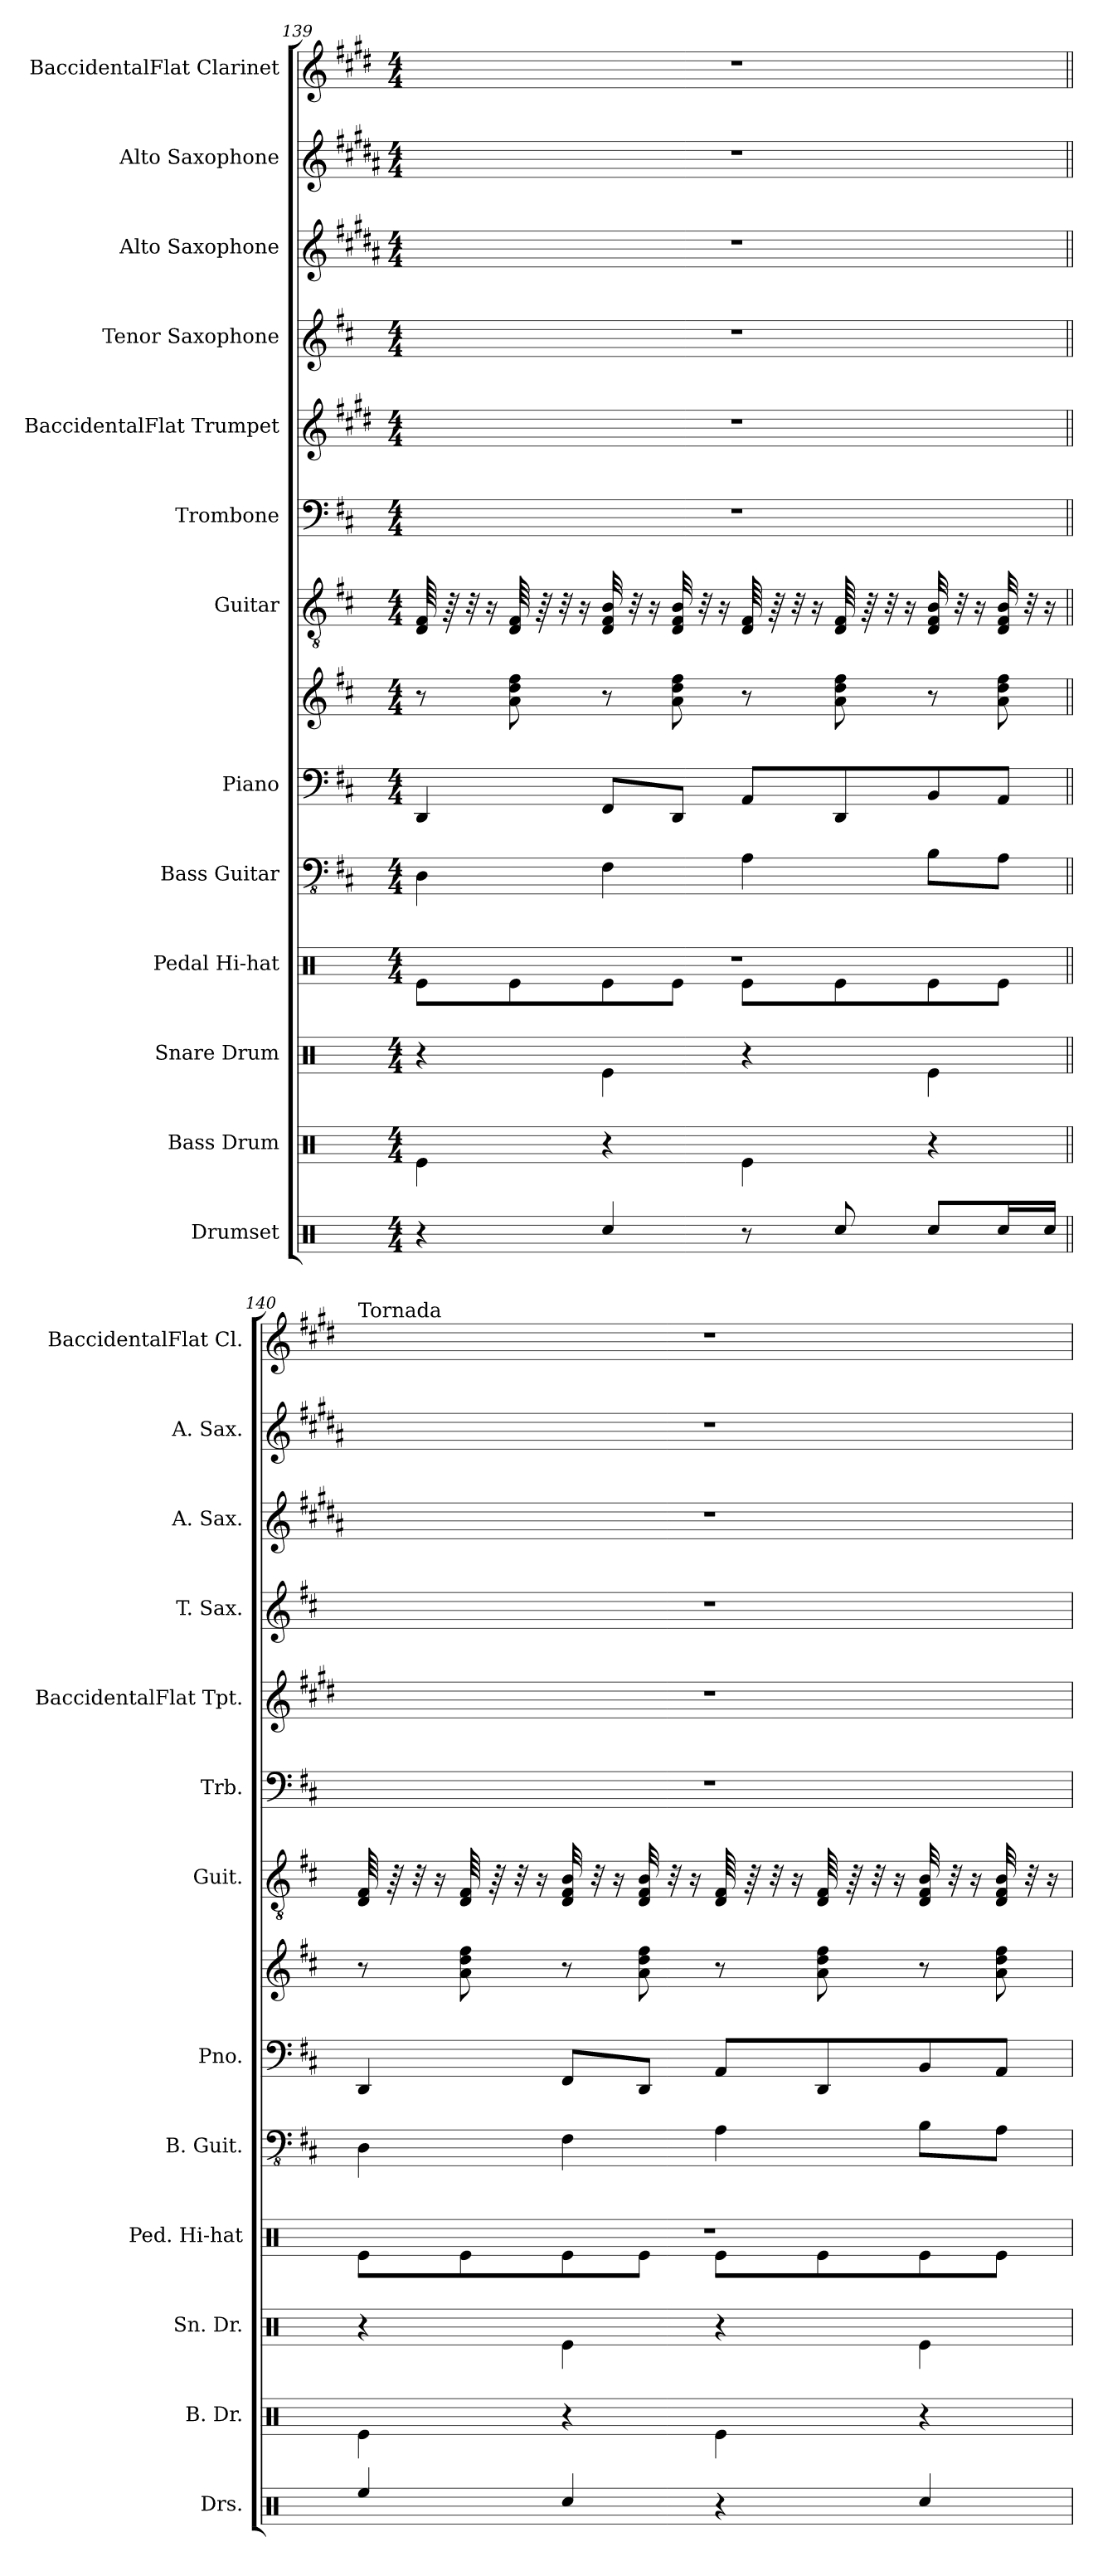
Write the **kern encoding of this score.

**kern	**kern	**kern	**kern	**kern	**kern	**kern	**kern	**kern	**kern	**kern	**kern	**kern	**kern
*part13	*part12	*part11	*part10	*part9	*part8	*part8	*part7	*part6	*part5	*part4	*part3	*part2	*part1
*staff14	*staff13	*staff12	*staff11	*staff10	*staff9	*staff8	*staff7	*staff6	*staff5	*staff4	*staff3	*staff2	*staff1
*I"Drumset	*I"Bass Drum	*I"Snare Drum	*I"Pedal Hi-hat	*I"Bass Guitar	*I"Piano	*	*I"Guitar	*I"Trombone	*I"BaccidentalFlat Trumpet	*I"Tenor Saxophone	*I"Alto Saxophone	*I"Alto Saxophone	*I"BaccidentalFlat Clarinet
*I'Drs.	*I'B. Dr.	*I'Sn. Dr.	*I'Ped. Hi-hat	*I'B. Guit.	*I'Pno.	*	*I'Guit.	*I'Trb.	*I'BaccidentalFlat Tpt.	*I'T. Sax.	*I'A. Sax.	*I'A. Sax.	*I'BaccidentalFlat Cl.
!!LO:PB:g=z
*clefX	*clefX	*clefX	*clefX	*clefFv4	*clefF4	*clefG2	*clefGv2	*clefF4	*clefG2	*clefG2	*clefG2	*clefG2	*clefG2
*	*	*	*	*	*	*	*	*	*ITrd1c2	*ITrd8c14	*ITrd5c9	*ITrd5c9	*ITrd1c2
*k[]	*k[]	*k[]	*k[]	*k[f#c#]	*k[f#c#]	*k[f#c#]	*k[f#c#]	*k[f#c#]	*k[f#c#]	*k[f#c#]	*k[f#c#]	*k[f#c#]	*k[f#c#]
*M4/4	*M4/4	*M4/4	*M4/4	*M4/4	*M4/4	*M4/4	*M4/4	*M4/4	*M4/4	*M4/4	*M4/4	*M4/4	*M4/4
=139	=139	=139	=139	=139	=139	=139	=139	=139	=139	=139	=139	=139	=139
*	*	*	*^	*	*	*	*	*	*	*	*	*	*
4r	4Re\	4r	1r	8Re\L	4DD\	4DD/	8r	64D/ 64F#/	1r	1r	1r	1r	1r	1r
.	.	.	.	.	.	.	.	64r	.	.	.	.	.	.
.	.	.	.	.	.	.	.	32r	.	.	.	.	.	.
.	.	.	.	.	.	.	.	16r	.	.	.	.	.	.
.	.	.	.	8Re\	.	.	8a\ 8dd\ 8ff#\	64D/ 64F#/	.	.	.	.	.	.
.	.	.	.	.	.	.	.	64r	.	.	.	.	.	.
.	.	.	.	.	.	.	.	32r	.	.	.	.	.	.
.	.	.	.	.	.	.	.	16r	.	.	.	.	.	.
4Rcc/	4r	4Re\	.	8Re\	4FF#\	8FF#/L	8r	32D/ 32F#/ 32B/	.	.	.	.	.	.
.	.	.	.	.	.	.	.	32r	.	.	.	.	.	.
.	.	.	.	.	.	.	.	16r	.	.	.	.	.	.
.	.	.	.	8Re\J	.	8DD/J	8a\ 8dd\ 8ff#\	32D/ 32F#/ 32B/	.	.	.	.	.	.
.	.	.	.	.	.	.	.	32r	.	.	.	.	.	.
.	.	.	.	.	.	.	.	16r	.	.	.	.	.	.
8r	4Re\	4r	.	8Re\L	4AA\	8AA/L	8r	64D/ 64F#/	.	.	.	.	.	.
.	.	.	.	.	.	.	.	64r	.	.	.	.	.	.
.	.	.	.	.	.	.	.	32r	.	.	.	.	.	.
.	.	.	.	.	.	.	.	16r	.	.	.	.	.	.
8Rcc/	.	.	.	8Re\	.	8DD/	8a\ 8dd\ 8ff#\	64D/ 64F#/	.	.	.	.	.	.
.	.	.	.	.	.	.	.	64r	.	.	.	.	.	.
.	.	.	.	.	.	.	.	32r	.	.	.	.	.	.
.	.	.	.	.	.	.	.	16r	.	.	.	.	.	.
8Rcc/L	4r	4Re\	.	8Re\	8BB\L	8BB/	8r	32D/ 32F#/ 32B/	.	.	.	.	.	.
.	.	.	.	.	.	.	.	32r	.	.	.	.	.	.
.	.	.	.	.	.	.	.	16r	.	.	.	.	.	.
16Rcc/L	.	.	.	8Re\J	8AA\J	8AA/J	8a\ 8dd\ 8ff#\	32D/ 32F#/ 32B/	.	.	.	.	.	.
.	.	.	.	.	.	.	.	32r	.	.	.	.	.	.
16Rcc/JJ	.	.	.	.	.	.	.	16r	.	.	.	.	.	.
!!LO:PB:g=z
=140||	=140||	=140||	=140||	=140||	=140||	=140||	=140||	=140||	=140||	=140||	=140||	=140||	=140||	=140||
!	!	!	!	!	!	!	!	!	!	!	!	!	!	!LO:TX:a:t=Tornada
4Ree/	4Re\	4r	1r	8Re\L	4DD\	4DD/	8r	64D/ 64F#/	1r	1r	1r	1r	1r	1r
.	.	.	.	.	.	.	.	64r	.	.	.	.	.	.
.	.	.	.	.	.	.	.	32r	.	.	.	.	.	.
.	.	.	.	.	.	.	.	16r	.	.	.	.	.	.
.	.	.	.	8Re\	.	.	8a\ 8dd\ 8ff#\	64D/ 64F#/	.	.	.	.	.	.
.	.	.	.	.	.	.	.	64r	.	.	.	.	.	.
.	.	.	.	.	.	.	.	32r	.	.	.	.	.	.
.	.	.	.	.	.	.	.	16r	.	.	.	.	.	.
4Rcc/	4r	4Re\	.	8Re\	4FF#\	8FF#/L	8r	32D/ 32F#/ 32B/	.	.	.	.	.	.
.	.	.	.	.	.	.	.	32r	.	.	.	.	.	.
.	.	.	.	.	.	.	.	16r	.	.	.	.	.	.
.	.	.	.	8Re\J	.	8DD/J	8a\ 8dd\ 8ff#\	32D/ 32F#/ 32B/	.	.	.	.	.	.
.	.	.	.	.	.	.	.	32r	.	.	.	.	.	.
.	.	.	.	.	.	.	.	16r	.	.	.	.	.	.
4r	4Re\	4r	.	8Re\L	4AA\	8AA/L	8r	64D/ 64F#/	.	.	.	.	.	.
.	.	.	.	.	.	.	.	64r	.	.	.	.	.	.
.	.	.	.	.	.	.	.	32r	.	.	.	.	.	.
.	.	.	.	.	.	.	.	16r	.	.	.	.	.	.
.	.	.	.	8Re\	.	8DD/	8a\ 8dd\ 8ff#\	64D/ 64F#/	.	.	.	.	.	.
.	.	.	.	.	.	.	.	64r	.	.	.	.	.	.
.	.	.	.	.	.	.	.	32r	.	.	.	.	.	.
.	.	.	.	.	.	.	.	16r	.	.	.	.	.	.
4Rcc/	4r	4Re\	.	8Re\	8BB\L	8BB/	8r	32D/ 32F#/ 32B/	.	.	.	.	.	.
.	.	.	.	.	.	.	.	32r	.	.	.	.	.	.
.	.	.	.	.	.	.	.	16r	.	.	.	.	.	.
.	.	.	.	8Re\J	8AA\J	8AA/J	8a\ 8dd\ 8ff#\	32D/ 32F#/ 32B/	.	.	.	.	.	.
.	.	.	.	.	.	.	.	32r	.	.	.	.	.	.
.	.	.	.	.	.	.	.	16r	.	.	.	.	.	.
*	*	*	*v	*v	*	*	*	*	*	*	*	*	*	*
=	=	=	=	=	=	=	=	=	=	=	=	=	=
*-	*-	*-	*-	*-	*-	*-	*-	*-	*-	*-	*-	*-	*-
